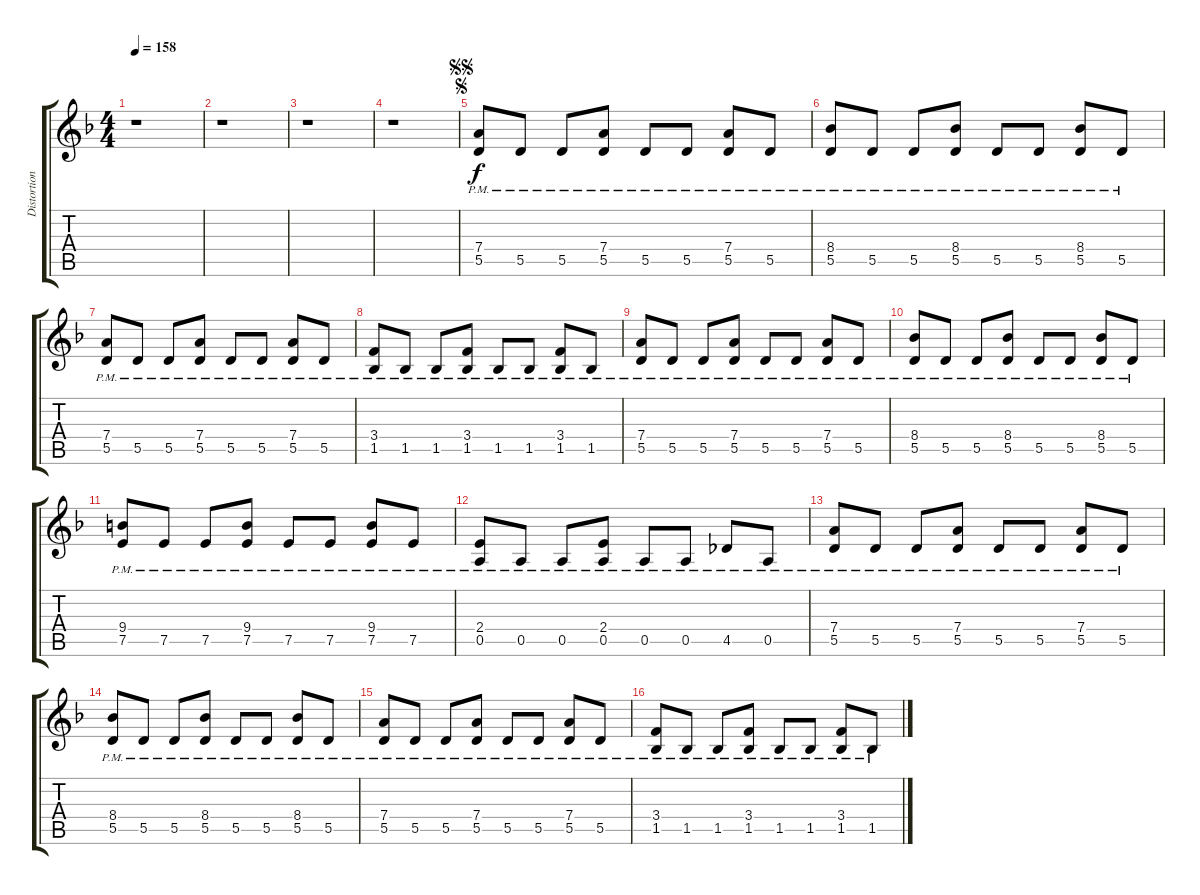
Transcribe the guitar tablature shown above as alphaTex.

\track ("Distortion Gtr" "Distortion") {instrument distortionguitar}
\staff {score tabs}
\tuning (E4 B3 G3 D3 A2 E2) {hide}
\ts (4 4)
\tempo 158
\clef g2
\ks f
r.1{dy f} |
r.1 |
r.1 |
r.1 |
\jump segno
\jump segnosegno
(7.4{pm} 5.5{pm}).8 5.5{pm}.8 5.5{pm}.8 (7.4{pm} 5.5{pm}).8 5.5{pm}.8 5.5{pm}.8 (7.4{pm} 5.5{pm}).8 5.5{pm}.8 |
(8.4{pm} 5.5{pm}).8 5.5{pm}.8 5.5{pm}.8 (8.4{pm} 5.5{pm}).8 5.5{pm}.8 5.5{pm}.8 (8.4{pm} 5.5{pm}).8 5.5{pm}.8 |
(7.4{pm} 5.5{pm}).8 5.5{pm}.8 5.5{pm}.8 (7.4{pm} 5.5{pm}).8 5.5{pm}.8 5.5{pm}.8 (7.4{pm} 5.5{pm}).8 5.5{pm}.8 |
(3.4{pm} 1.5{pm}).8 1.5{pm}.8 1.5{pm}.8 (3.4{pm} 1.5{pm}).8 1.5{pm}.8 1.5{pm}.8 (3.4{pm} 1.5{pm}).8 1.5{pm}.8 |
(7.4{pm} 5.5{pm}).8 5.5{pm}.8 5.5{pm}.8 (7.4{pm} 5.5{pm}).8 5.5{pm}.8 5.5{pm}.8 (7.4{pm} 5.5{pm}).8 5.5{pm}.8 |
(8.4{pm} 5.5{pm}).8 5.5{pm}.8 5.5{pm}.8 (8.4{pm} 5.5{pm}).8 5.5{pm}.8 5.5{pm}.8 (8.4{pm} 5.5{pm}).8 5.5{pm}.8 |
(9.4{pm} 7.5{pm}).8 7.5{pm}.8 7.5{pm}.8 (9.4{pm} 7.5{pm}).8 7.5{pm}.8 7.5{pm}.8 (9.4{pm} 7.5{pm}).8 7.5{pm}.8 |
(2.4{pm} 0.5{pm}).8 0.5{pm}.8 0.5{pm}.8 (2.4{pm} 0.5{pm}).8 0.5{pm}.8 0.5{pm}.8 4.5{pm}.8 0.5{pm}.8 |
(7.4{pm} 5.5{pm}).8 5.5{pm}.8 5.5{pm}.8 (7.4{pm} 5.5{pm}).8 5.5{pm}.8 5.5{pm}.8 (7.4{pm} 5.5{pm}).8 5.5{pm}.8 |
(8.4{pm} 5.5{pm}).8 5.5{pm}.8 5.5{pm}.8 (8.4{pm} 5.5{pm}).8 5.5{pm}.8 5.5{pm}.8 (8.4{pm} 5.5{pm}).8 5.5{pm}.8 |
(7.4{pm} 5.5{pm}).8 5.5{pm}.8 5.5{pm}.8 (7.4{pm} 5.5{pm}).8 5.5{pm}.8 5.5{pm}.8 (7.4{pm} 5.5{pm}).8 5.5{pm}.8 |
(3.4{pm} 1.5{pm}).8 1.5{pm}.8 1.5{pm}.8 (3.4{pm} 1.5{pm}).8 1.5{pm}.8 1.5{pm}.8 (3.4{pm} 1.5{pm}).8 1.5{pm}.8
